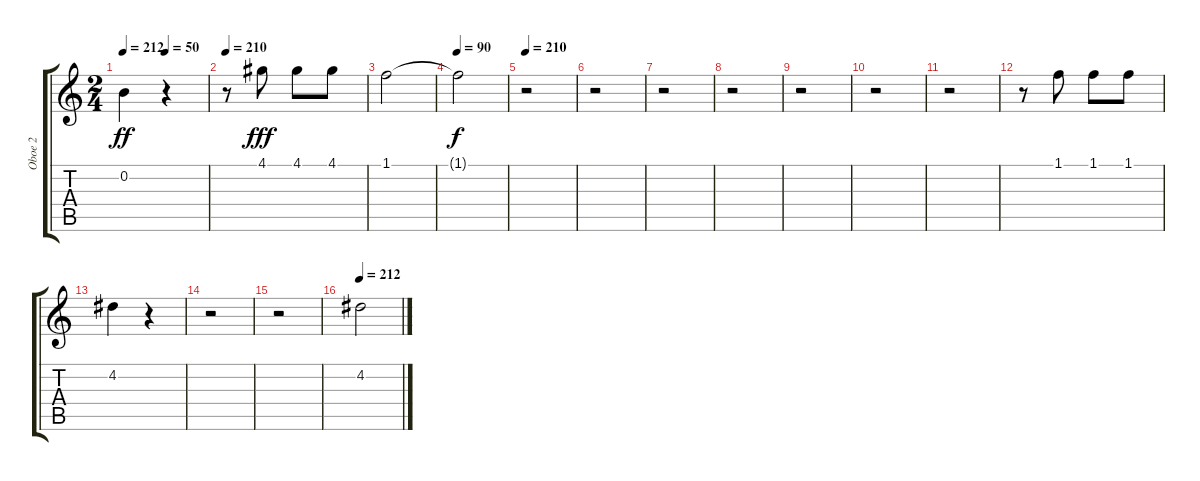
\track ("Oboe 2" "Oboe 2") {instrument acousticguitarnylon}
\staff {score tabs}
\tuning (E4 B3 G3 D3 A2 E2) {hide}
\ts (2 4)
\tempo 212
\tempo (50 0.5)
\clef g2
\ks c
0.2.4{dy ff} r.4 |
\tempo 210
r.8 4.1.8{dy fff} 4.1.8 4.1.8 |
1.1.2 |
\tempo 90
1.1{t}.2{dy f} |
\tempo 210
r.2 |
r.2 |
r.2 |
r.2 |
r.2 |
r.2 |
r.2 |
r.8 1.1.8 1.1.8 1.1.8 |
4.2.4 r.4 |
r.2 |
r.2 |
\tempo 212
4.2.2
